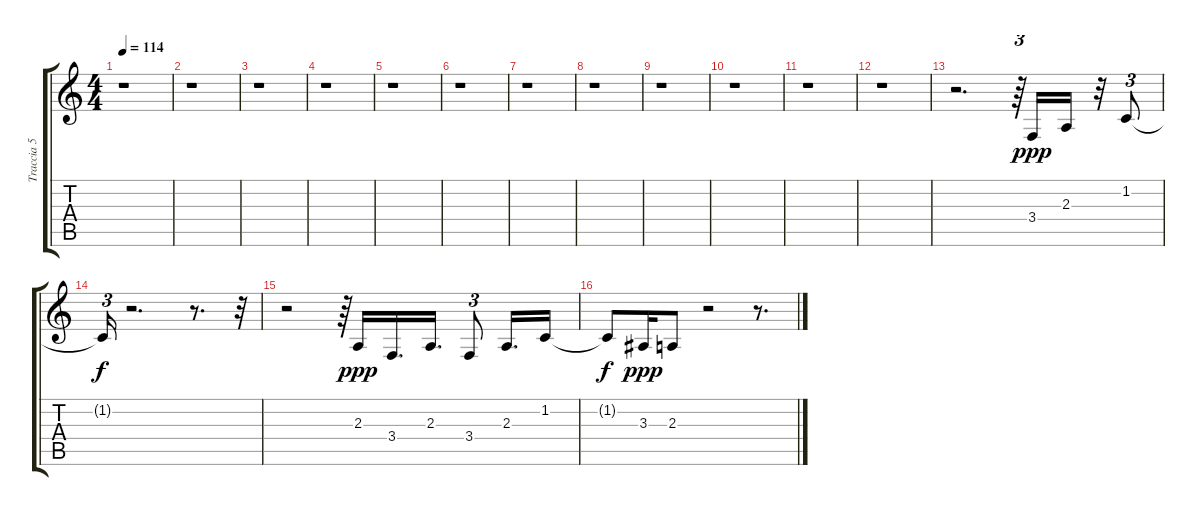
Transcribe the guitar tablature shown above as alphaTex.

\track ("Traccia 5" "Traccia 5") {instrument voiceoohs}
\staff {score tabs}
\tuning (E4 B3 G3 D3 A2 E2) {hide}
\ts (4 4)
\tempo 114
\clef g2
\ks c
r.1{dy ppp} |
r.1 |
r.1 |
r.1 |
r.1 |
r.1 |
r.1 |
r.1 |
r.1 |
r.1 |
r.1 |
r.1 |
r.2{d} r.64{tu (3 2)} 3.4.16 2.3.16 r.32 1.2.8{tu (3 2)} |
1.2{t}.16{tu (3 2) dy f} r.2{d} r.8{d} r.32{tu (3 2)} |
r.2 r.64{tu (3 2)} 2.3.16{dy ppp} 3.4.16{d} 2.3.16{d} 3.4.8{tu (3 2)} 2.3.16{d} 1.2.16 |
1.2{t}.8{dy f} 3.3.16{dy ppp} 2.3.8 r.2 r.8{d}
